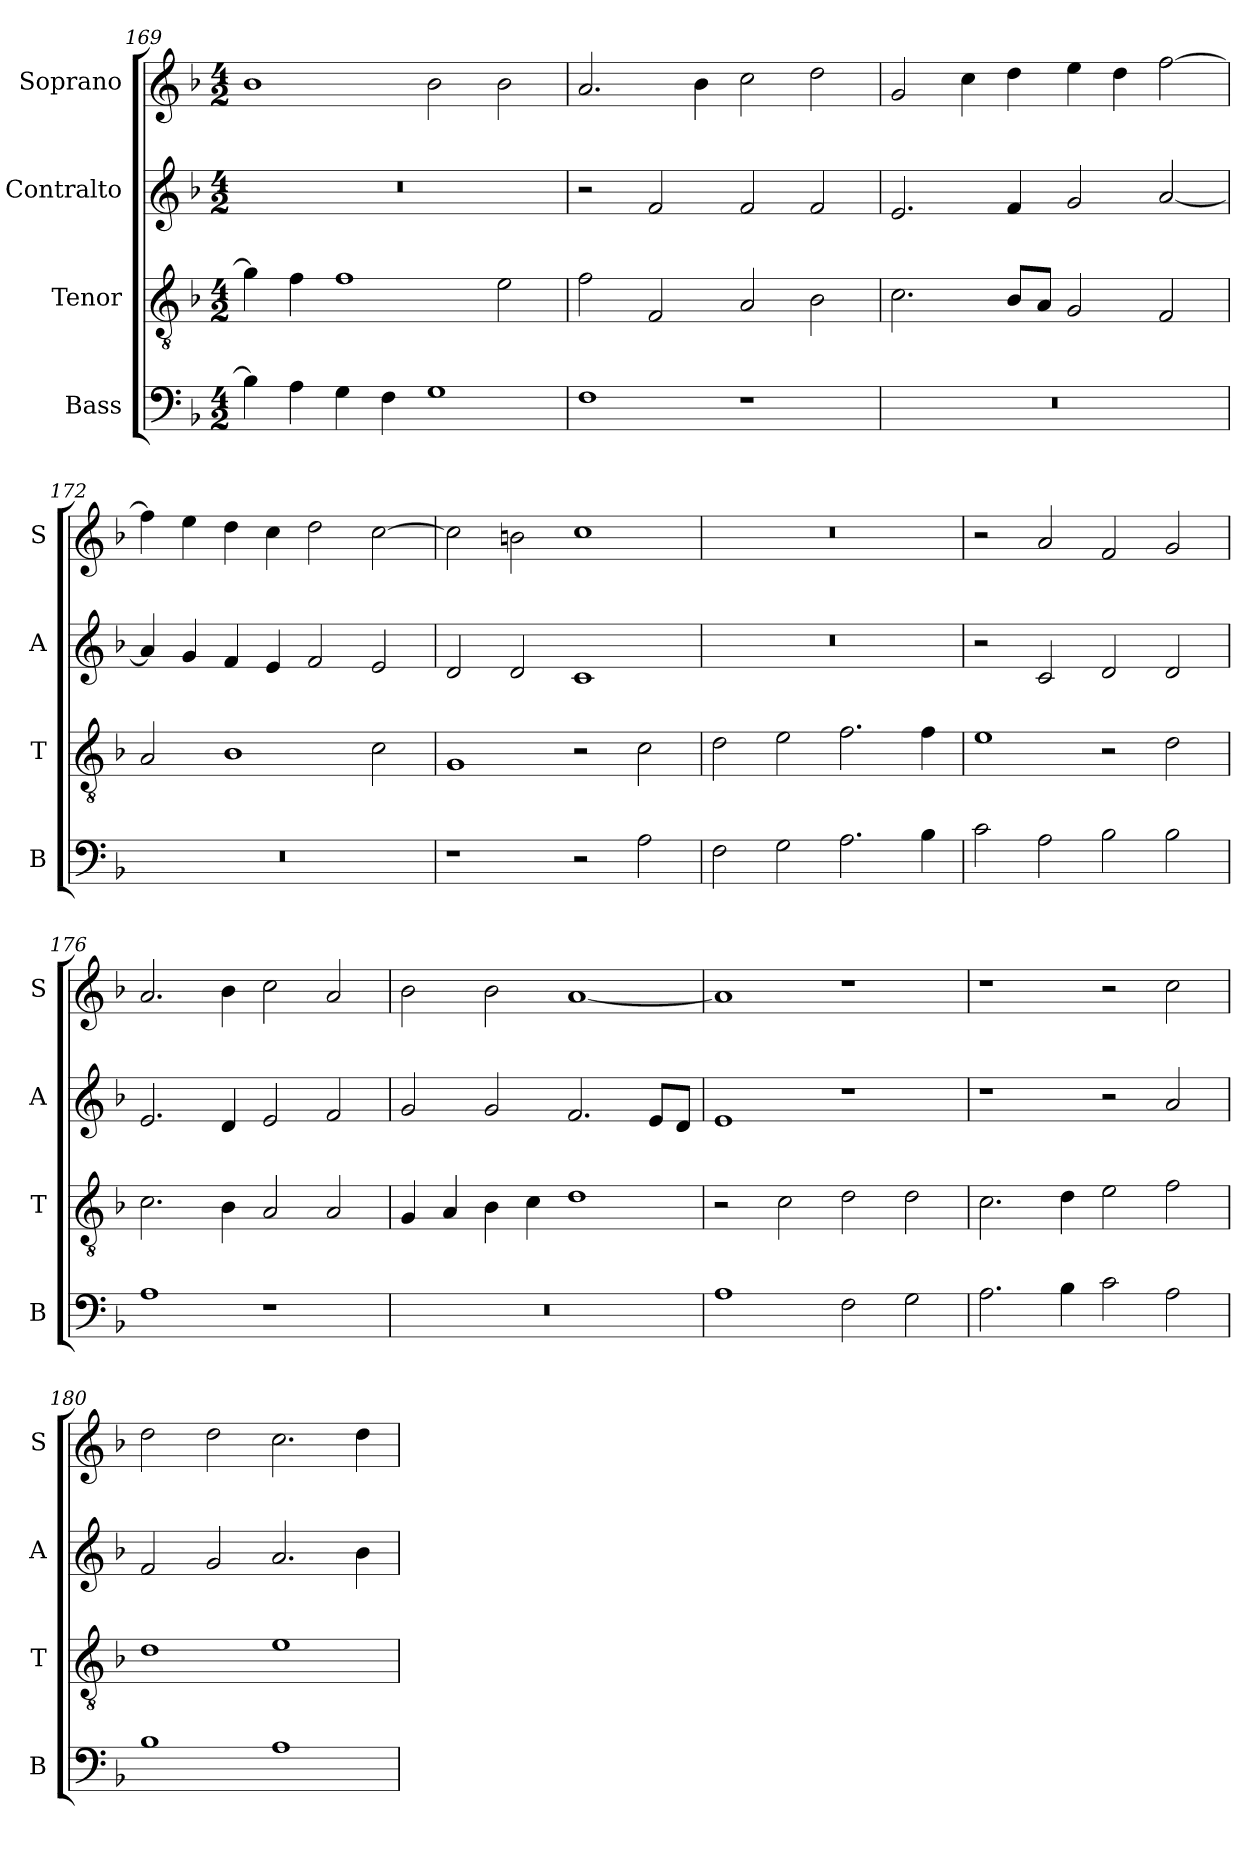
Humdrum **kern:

**kern	**kern	**kern	**kern
*part4	*part3	*part2	*part1
*staff4	*staff3	*staff2	*staff1
*I"Bass	*I"Tenor	*I"Contralto	*I"Soprano
*I'B	*I'T	*I'A	*I'S
*clefF4	*clefGv2	*clefG2	*clefG2
*k[b-]	*k[b-]	*k[b-]	*k[b-]
*D:aeo	*D:aeo	*D:aeo	*D:aeo
*M4/2	*M4/2	*M4/2	*M4/2
=169	=169	=169	=169
4B-]	4g]	0r	1b-
4A	4f	.	.
4G	1f	.	.
4F	.	.	.
1G	.	.	2b-
.	2e	.	2b-
=170	=170	=170	=170
1F	2f	2r	2.a
.	2F	2f	.
.	.	.	4b-
1r	2A	2f	2cc
.	2B-	2f	2dd
=171	=171	=171	=171
0r	2.c	2.e	2g
.	.	.	4cc
.	8B-/L	4f	4dd
.	8A/J	.	.
.	2G	2g	4ee
.	.	.	4dd
.	2F	[2a	[2ff
=172	=172	=172	=172
0r	2A	4a]	4ff]
.	.	4g	4ee
.	1B-	4f	4dd
.	.	4e	4cc
.	.	2f	2dd
.	2c	2e	[2cc
=173	=173	=173	=173
1r	1G	2d	2cc]
.	.	2d	2bn
2r	2r	1c	1cc
2A	2c	.	.
=174	=174	=174	=174
2F	2d	0r	0r
2G	2e	.	.
2.A	2.f	.	.
4B-	4f	.	.
=175	=175	=175	=175
2c	1e	2r	2r
2A	.	2c	2a
2B-	2r	2d	2f
2B-	2d	2d	2g
=176	=176	=176	=176
1A	2.c	2.e	2.a
.	4B-	4d	4b-
1r	2A	2e	2cc
.	2A	2f	2a
=177	=177	=177	=177
0r	4G	2g	2b-
.	4A	.	.
.	4B-	2g	2b-
.	4c	.	.
.	1d	2.f	[1a
.	.	8e/L	.
.	.	8d/J	.
=178	=178	=178	=178
1A	2r	1e	1a]
.	2c	.	.
2F	2d	1r	1r
2G	2d	.	.
=179	=179	=179	=179
2.A	2.c	1r	1r
4B-	4d	.	.
2c	2e	2r	2r
2A	2f	2a	2cc
=180	=180	=180	=180
1B-	1d	2f	2dd
.	.	2g	2dd
1A	1e	2.a	2.cc
.	.	4b-	4dd
=	=	=	=
*-	*-	*-	*-
